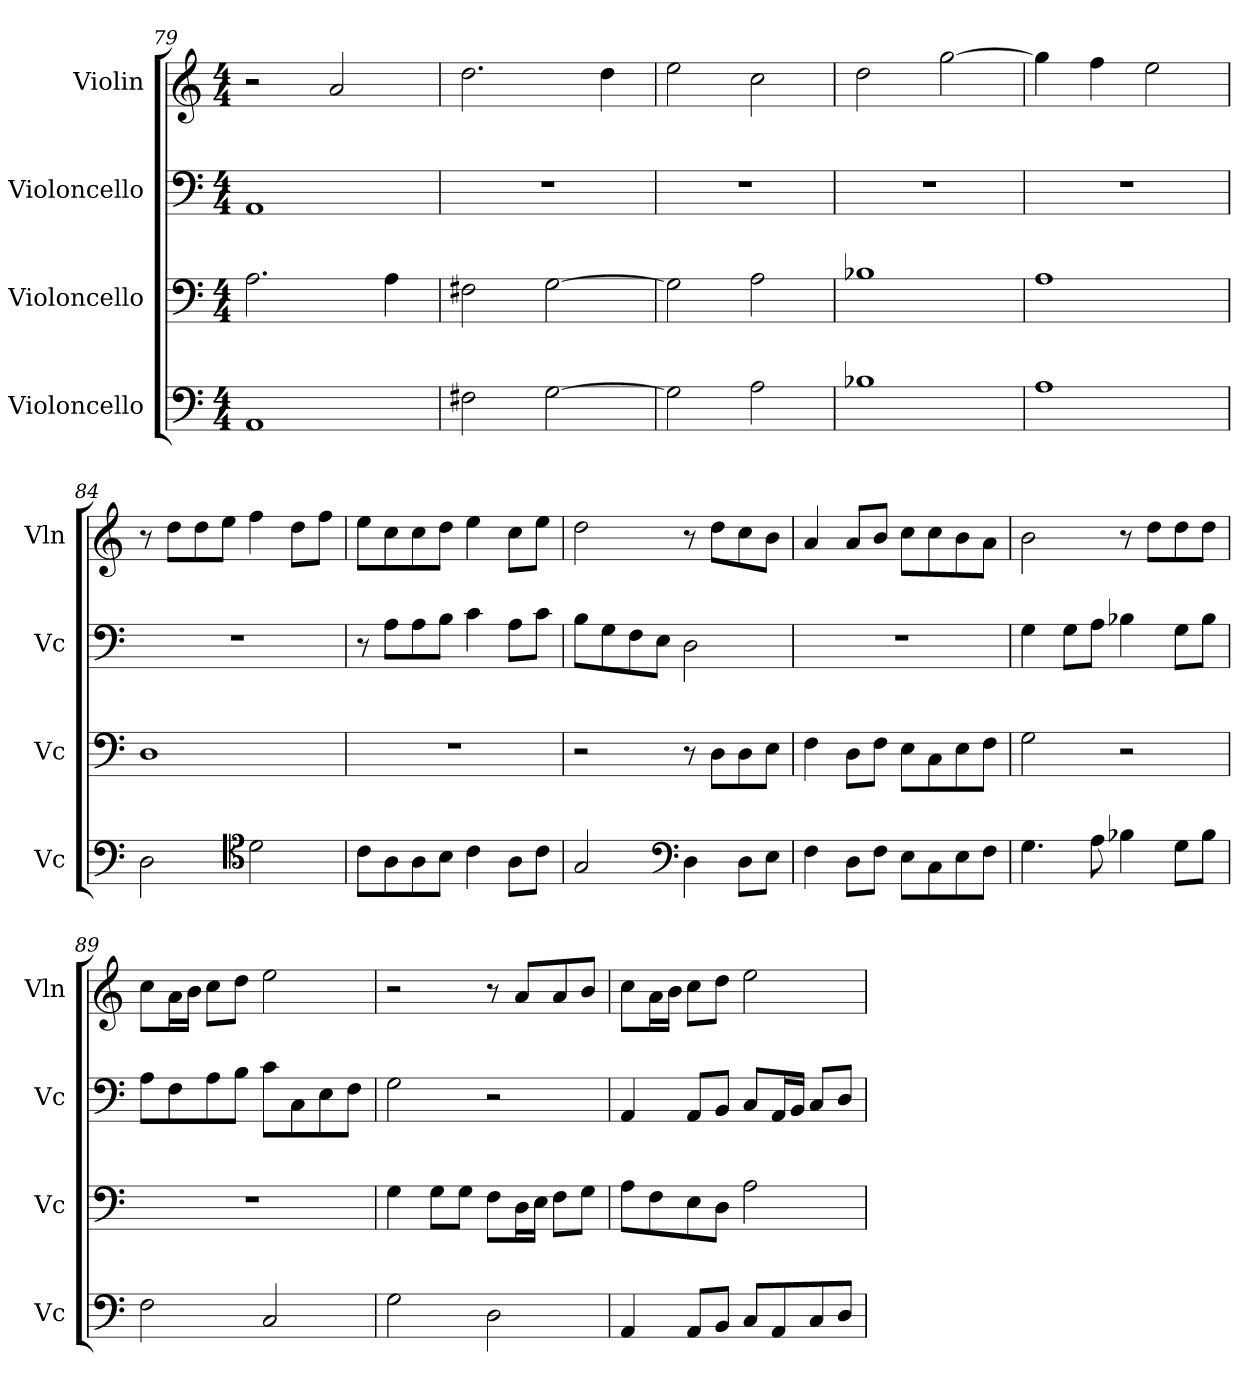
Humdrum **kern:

**kern	**kern	**kern	**kern
*part4	*part3	*part2	*part1
*staff4	*staff3	*staff2	*staff1
*I"Violoncello	*I"Violoncello	*I"Violoncello	*I"Violin
*I'Vc	*I'Vc	*I'Vc	*I'Vln
*clefF4	*clefF4	*clefF4	*clefG2
*k[]	*k[]	*k[]	*k[]
*M4/4	*M4/4	*M4/4	*M4/4
=79	=79	=79	=79
1AA	2.A\	1AA	2r
.	.	.	2a/
.	4A\	.	.
=80	=80	=80	=80
2F#X\	2F#X\	1r	2.dd\
[2G\	[2G\	.	.
.	.	.	4dd\
=81	=81	=81	=81
2G\]	2G\]	1r	2ee\
2A\	2A\	.	2cc\
=82	=82	=82	=82
1B-X	1B-X	1r	2dd\
.	.	.	[2gg\
=83	=83	=83	=83
1A	1A	1r	4gg\]
.	.	.	4ff\
.	.	.	2ee\
=84	=84	=84	=84
*	*	*	*MM156
2D\	1D	1r	8r
.	.	.	8dd\L
.	.	.	8dd\
.	.	.	8ee\J
*clefC4	*	*	*
2d\	.	.	4ff\
.	.	.	8dd\L
.	.	.	8ff\J
=85	=85	=85	=85
8c\L	1r	8r	8ee\L
8A\	.	8A\L	8cc\
8A\	.	8A\	8cc\
8B\J	.	8B\J	8dd\J
4c\	.	4c\	4ee\
8A\L	.	8A\L	8cc\L
8c\J	.	8c\J	8ee\J
=86	=86	=86	=86
2G/	2r	8B\L	2dd\
.	.	8G\	.
.	.	8F\	.
.	.	8E\J	.
*clefF4	*	*	*
4D\	8r	2D\	8r
.	8D\L	.	8dd\L
8D\L	8D\	.	8cc\
8E\J	8E\J	.	8b\J
=87	=87	=87	=87
4F\	4F\	1r	4a/
8D\L	8D\L	.	8a/L
8F\J	8F\J	.	8b/J
8E\L	8E\L	.	8cc\L
8C\	8C\	.	8cc\
8E\	8E\	.	8b\
8F\J	8F\J	.	8a\J
=88	=88	=88	=88
4.G\	2G\	4G\	2b\
.	.	8G\L	.
8A\	.	8A\J	.
4B-X\	2r	4B-X\	8r
.	.	.	8dd\L
8G\L	.	8G\L	8dd\
8B-\J	.	8B-\J	8dd\J
=89	=89	=89	=89
2F\	1r	8A\L	8cc\L
.	.	8F\	16a\L
.	.	.	16b\JJ
.	.	8A\	8cc\L
.	.	8B\J	8dd\J
2C/	.	8c\L	2ee\
.	.	8C\	.
.	.	8E\	.
.	.	8F\J	.
=90	=90	=90	=90
2G\	4G\	2G\	2r
.	8G\L	.	.
.	8G\J	.	.
2D\	8F\L	2r	8r
.	16D\L	.	8a/L
.	16E\JJ	.	.
.	8F\L	.	8a/
.	8G\J	.	8b/J
=91	=91	=91	=91
4AA/	8A\L	4AA/	8cc\L
.	8F\	.	16a\L
.	.	.	16b\JJ
8AA/L	8E\	8AA/L	8cc\L
8BB/J	8D\J	8BB/J	8dd\J
8C/L	2A\	8C/L	2ee\
8AA/	.	16AA/L	.
.	.	16BB/JJ	.
8C/	.	8C/L	.
8D/J	.	8D/J	.
=	=	=	=
*-	*-	*-	*-
